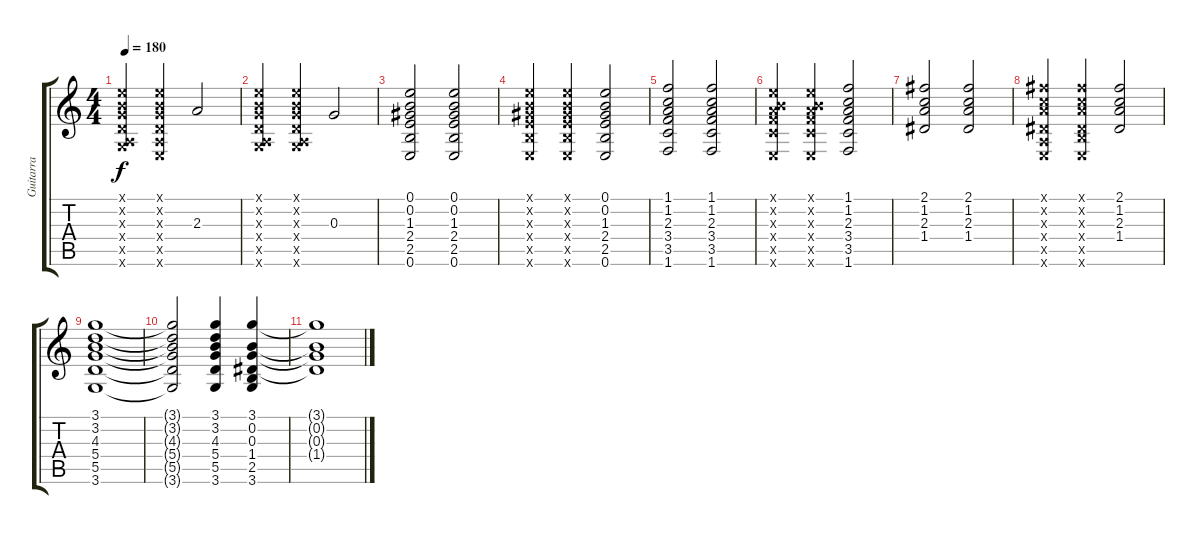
\track ("Guitarra" "Guitarra") {instrument overdrivenguitar}
\staff {score tabs}
\tuning (E4 B3 G3 D3 A2 E2) {hide}
\ts (4 4)
\tempo 180
\clef g2
\ks c
(0.1{x} 0.2{x} 0.3{x} 0.4{x} 0.5{x} 3.6{x}).4{dy f} (0.1{x} 0.2{x} 0.3{x} 0.4{x} 0.5{x} 0.6{x}).4 2.3.2 |
(0.1{x} 0.2{x} 0.3{x} 0.4{x} 0.5{x} 3.6{x}).4 (0.1{x} 0.2{x} 0.3{x} 0.4{x} 0.5{x} 3.6{x}).4 0.3.2 |
(0.1 0.2 1.3 2.4 2.5 0.6).2 (0.1 0.2 1.3 2.4 2.5 0.6).2 |
(0.1{x} 0.2{x} 1.3{x} 2.4{x} 2.5{x} 0.6{x}).4 (0.1{x} 0.2{x} 1.3{x} 2.4{x} 2.5{x} 0.6{x}).4 (0.1 0.2 1.3 2.4 2.5 0.6).2 |
(1.1 1.2 2.3 3.4 3.5 1.6).2 (1.1 1.2 2.3 3.4 3.5 1.6).2 |
(0.1{x} 0.2{x} 2.3{x} 3.4{x} 3.5{x} 0.6{x}).4 (0.1{x} 0.2{x} 2.3{x} 3.4{x} 3.5{x} 0.6{x}).4 (1.1 1.2 2.3 3.4 3.5 1.6).2 |
(2.1 1.2 2.3 1.4).2 (2.1 1.2 2.3 1.4).2 |
(2.1{x} 1.2{x} 2.3{x} 1.4{x} 0.5{x} 0.6{x}).4 (2.1{x} 1.2{x} 2.3{x} 1.4{x} 2.5{x} 0.6{x}).4 (2.1 1.2 2.3 1.4).2 |
(3.1 3.2 4.3 5.4 5.5 3.6).1 |
(3.1{t} 3.2{t} 4.3{t} 5.4{t} 5.5{t} 3.6{t}).2 (3.1 3.2 4.3 5.4 5.5 3.6).4 (3.1 0.2 0.3 1.4 2.5 3.6).4 |
(3.1{t} 0.2{t} 0.3{t} 1.4{t}).1
